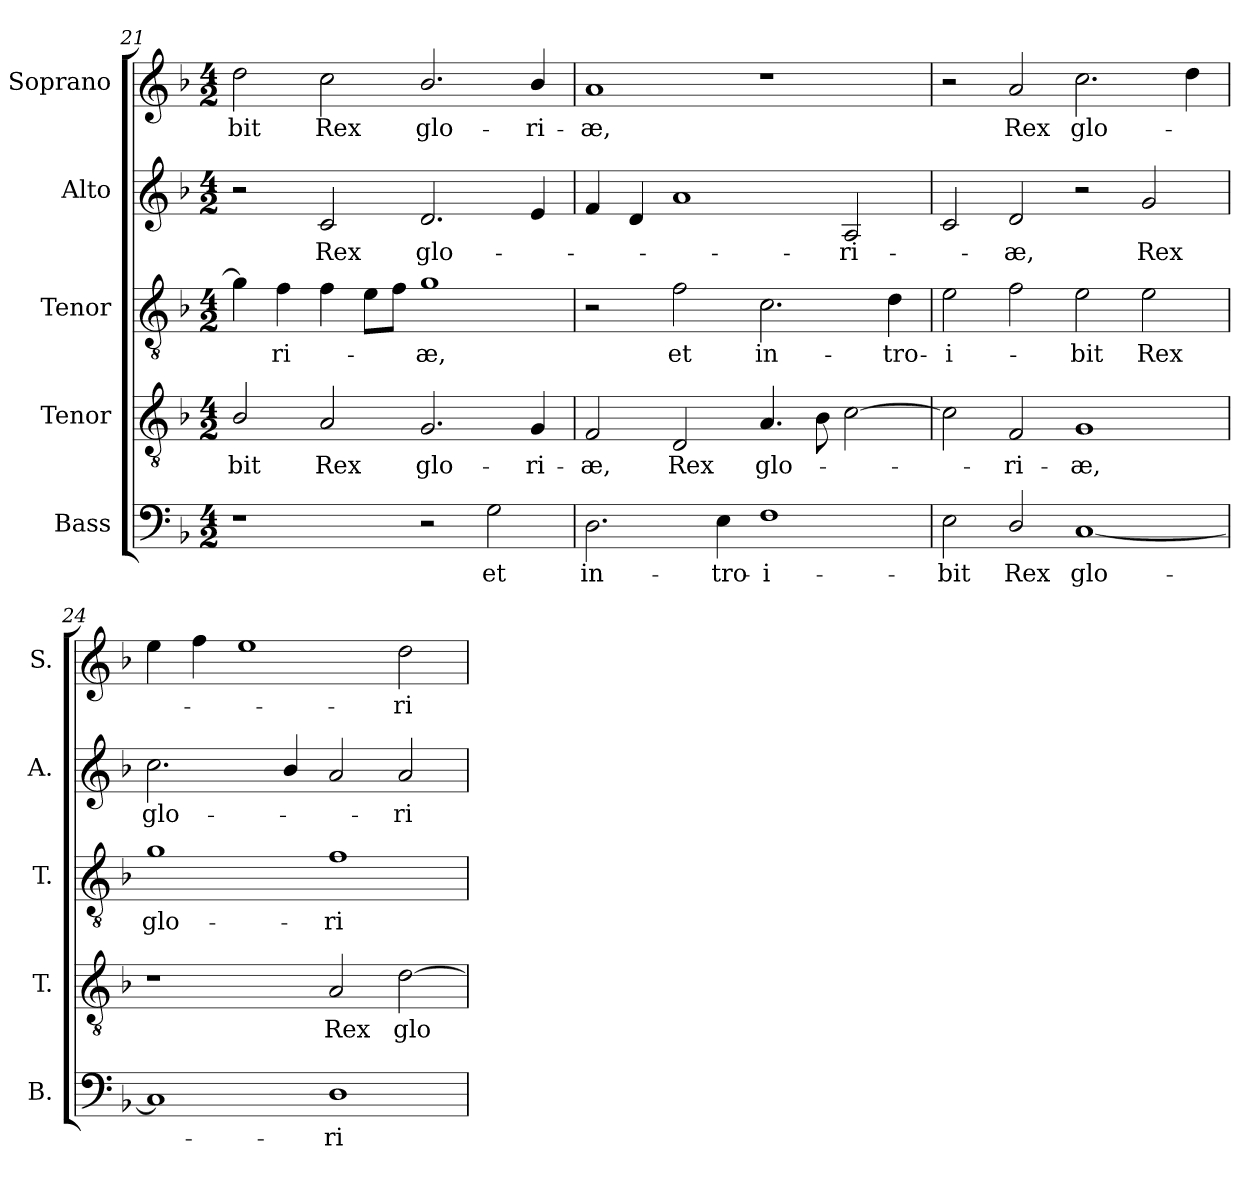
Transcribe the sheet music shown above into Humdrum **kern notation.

**kern	**text	**kern	**text	**kern	**text	**kern	**text	**kern	**text
*part5	*part5	*part4	*part4	*part3	*part3	*part2	*part2	*part1	*part1
*staff5	*staff5	*staff4	*staff4	*staff3	*staff3	*staff2	*staff2	*staff1	*staff1
*I"Bass	*	*I"Tenor	*	*I"Tenor	*	*I"Alto	*	*I"Soprano	*
*I'B.	*	*I'T.	*	*I'T.	*	*I'A.	*	*I'S.	*
!!LO:LB:g=z
*clefF4	*	*clefGv2	*	*clefGv2	*	*clefG2	*	*clefG2	*
*	*	*ITrd7c12	*	*ITrd7c12	*	*	*	*	*
*k[b-]	*	*k[b-]	*	*k[b-]	*	*k[b-]	*	*k[b-]	*
*F:	*	*F:	*	*F:	*	*F:	*	*F:	*
*M4/2	*	*M4/2	*	*M4/2	*	*M4/2	*	*M4/2	*
=21	=21	=21	=21	=21	=21	=21	=21	=21	=21
!	!	!	!LO:LY:b:color=#000000	!	!	!	!	!	!
!	!	!	!	!	!	!	!	!	!LO:LY:b:color=#000000
1r	.	2BB-i/	-bit	4Gi\]	.	2r	.	2ddi\	-bit
!	!	!	!	!	!LO:LY:b:color=#000000	!	!	!	!
.	.	.	.	4Fi\	-ri-	.	.	.	.
!	!	!	!LO:LY:b:color=#000000	!	!	!	!	!	!
!	!	!	!	!	!	!	!LO:LY:b:color=#000000	!	!
!	!	!	!	!	!	!	!	!	!LO:LY:b:color=#000000
.	.	2AAi/	Rex	4Fi\	.	2ci/	Rex	2cci\	Rex
.	.	.	.	8Ei\L	.	.	.	.	.
.	.	.	.	8Fi\J	.	.	.	.	.
!	!	!	!LO:LY:b:color=#000000	!	!	!	!	!	!
!	!	!	!	!	!LO:LY:b:color=#000000	!	!	!	!
!	!	!	!	!	!	!	!LO:LY:b:color=#000000	!	!
!	!	!	!	!	!	!	!	!	!LO:LY:b:color=#000000
2r	.	2.GGi/	glo-	1Gi	-æ,	2.di/	glo-	2.b-i/	glo-
!	!LO:LY:b:color=#000000	!	!	!	!	!	!	!	!
2Gi\	et	.	.	.	.	.	.	.	.
!	!	!	!LO:LY:b:color=#000000	!	!	!	!	!	!
!	!	!	!	!	!	!	!	!	!LO:LY:b:color=#000000
.	.	4GGi/	-ri-	.	.	4ei/	.	4b-i/	-ri-
=22	=22	=22	=22	=22	=22	=22	=22	=22	=22
!	!LO:LY:b:color=#000000	!	!	!	!	!	!	!	!
!	!	!	!LO:LY:b:color=#000000	!	!	!	!	!	!
!	!	!	!	!	!	!	!	!	!LO:LY:b:color=#000000
2.Di\	in-	2FFi/	-æ,	2r	.	4fi/	.	1ai	-æ,
.	.	.	.	.	.	4di/	.	.	.
!	!	!	!LO:LY:b:color=#000000	!	!	!	!	!	!
!	!	!	!	!	!LO:LY:b:color=#000000	!	!	!	!
.	.	2DDi/	Rex	2Fi\	et	1ai	.	.	.
!	!LO:LY:b:color=#000000	!	!	!	!	!	!	!	!
4Ei\	-tro-	.	.	.	.	.	.	.	.
!	!LO:LY:b:color=#000000	!	!	!	!	!	!	!	!
!	!	!	!LO:LY:b:color=#000000	!	!	!	!	!	!
!	!	!	!	!	!LO:LY:b:color=#000000	!	!	!	!
1Fi	-i-	4.AAi/	glo-	2.Ci\	in-	.	.	1r	.
.	.	8BB-i\	.	.	.	.	.	.	.
!	!	!	!	!	!	!	!LO:LY:b:color=#000000	!	!
.	.	[2Ci\	.	.	.	2Ai/	-ri-	.	.
!	!	!	!	!	!LO:LY:b:color=#000000	!	!	!	!
.	.	.	.	4Di\	-tro-	.	.	.	.
=23	=23	=23	=23	=23	=23	=23	=23	=23	=23
!	!LO:LY:b:color=#000000	!	!	!	!	!	!	!	!
!	!	!	!	!	!LO:LY:b:color=#000000	!	!	!	!
2Ei\	-bit	2Ci\]	.	2Ei\	-i-	2ci/	.	2r	.
!	!LO:LY:b:color=#000000	!	!	!	!	!	!	!	!
!	!	!	!LO:LY:b:color=#000000	!	!	!	!	!	!
!	!	!	!	!	!	!	!LO:LY:b:color=#000000	!	!
!	!	!	!	!	!	!	!	!	!LO:LY:b:color=#000000
2Di/	Rex	2FFi/	-ri-	2Fi\	.	2di/	-æ,	2ai/	Rex
!	!LO:LY:b:color=#000000	!	!	!	!	!	!	!	!
!	!	!	!LO:LY:b:color=#000000	!	!	!	!	!	!
!	!	!	!	!	!LO:LY:b:color=#000000	!	!	!	!
!	!	!	!	!	!	!	!	!	!LO:LY:b:color=#000000
[1Ci	glo-	1GGi	-æ,	2Ei\	-bit	2r	.	2.cci\	glo-
!	!	!	!	!	!LO:LY:b:color=#000000	!	!	!	!
!	!	!	!	!	!	!	!LO:LY:b:color=#000000	!	!
.	.	.	.	2Ei\	Rex	2gi/	Rex	.	.
.	.	.	.	.	.	.	.	4ddi\	.
=24	=24	=24	=24	=24	=24	=24	=24	=24	=24
!	!	!	!	!	!LO:LY:b:color=#000000	!	!	!	!
!	!	!	!	!	!	!	!LO:LY:b:color=#000000	!	!
1Ci]	.	1r	.	1Gi	glo-	2.cci\	glo-	4eei\	.
.	.	.	.	.	.	.	.	4ffi\	.
.	.	.	.	.	.	.	.	1eei	.
.	.	.	.	.	.	4b-i/	.	.	.
!	!LO:LY:b:color=#000000	!	!	!	!	!	!	!	!
!	!	!	!LO:LY:b:color=#000000	!	!	!	!	!	!
!	!	!	!	!	!LO:LY:b:color=#000000	!	!	!	!
1Di	-ri-	2AAi/	Rex	1Fi	-ri-	2ai/	.	.	.
!	!	!	!LO:LY:b:color=#000000	!	!	!	!	!	!
!	!	!	!	!	!	!	!LO:LY:b:color=#000000	!	!
!	!	!	!	!	!	!	!	!	!LO:LY:b:color=#000000
.	.	[2Di\	glo-	.	.	2ai/	-ri-	2ddi\	-ri-
=	=	=	=	=	=	=	=	=	=
*-	*-	*-	*-	*-	*-	*-	*-	*-	*-
